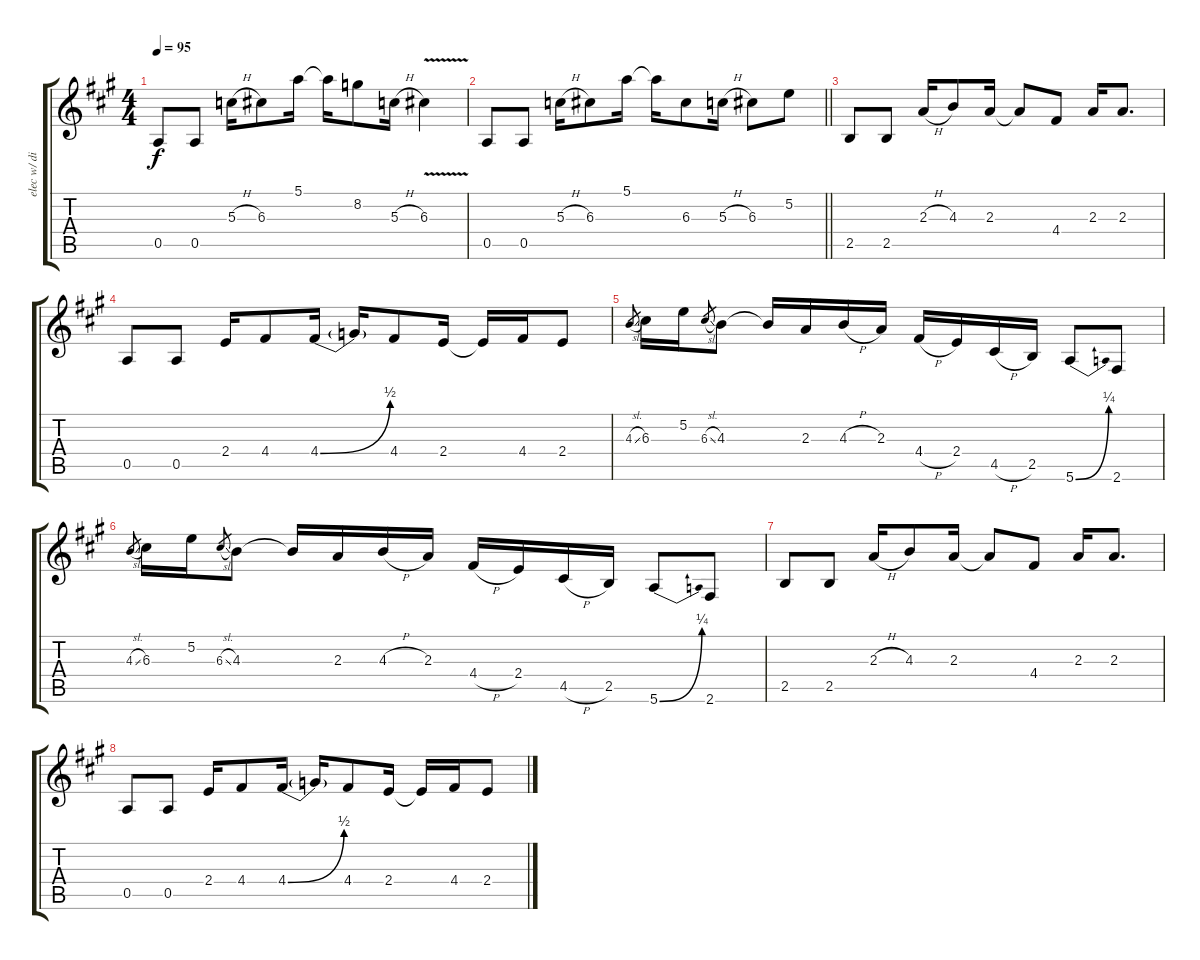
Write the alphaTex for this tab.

\track ("elec w/ distortion" "elec w/ di") {instrument distortionguitar}
\staff {score tabs}
\tuning (E4 B3 G3 D3 A2 E2) {hide}
\ts (4 4)
\tempo 95
\clef g2
\ks a
0.5.8{dy f} 0.5.8 5.3{h}.16 6.3.8 5.1.16 5.1{t}.16 8.2.8 5.3{h}.16 6.3{v}.4 |
\barLineRight lightlight
0.5.8 0.5.8 5.3{h}.16 6.3.8 5.1.16 5.1{t}.16 6.3.8 5.3{h}.16 6.3.8 5.2.8 |
2.5.8 2.5.8 2.3{h}.16 4.3.8 2.3.16 2.3{t}.8 4.4.8 2.3.16 2.3.8{d} |
0.5.8 0.5.8 2.4.16 4.4.8 4.4{be (bend 0 0 60 2)}.16 4.4{t}.16 4.4.8 2.4.16 2.4{t}.16 4.4.16 2.4.8 |
4.3{sl}.8{gr} 6.3.16 5.2.16 6.3{sl}.8{gr} 4.3.8 4.3{t}.16 2.3.16 4.3{h}.16 2.3.16 4.4{h}.16 2.4.16 4.5{h}.16 2.5.16 5.6{be (bend 0 0 60 1)}.8 2.6.8 |
4.3{sl}.8{gr} 6.3.16 5.2.16 6.3{sl}.8{gr} 4.3.8 4.3{t}.16 2.3.16 4.3{h}.16 2.3.16 4.4{h}.16 2.4.16 4.5{h}.16 2.5.16 5.6{be (bend 0 0 60 1)}.8 2.6.8 |
2.5.8 2.5.8 2.3{h}.16 4.3.8 2.3.16 2.3{t}.8 4.4.8 2.3.16 2.3.8{d} |
0.5.8 0.5.8 2.4.16 4.4.8 4.4{be (bend 0 0 60 2)}.16 4.4{t}.16 4.4.8 2.4.16 2.4{t}.16 4.4.16 2.4.8
